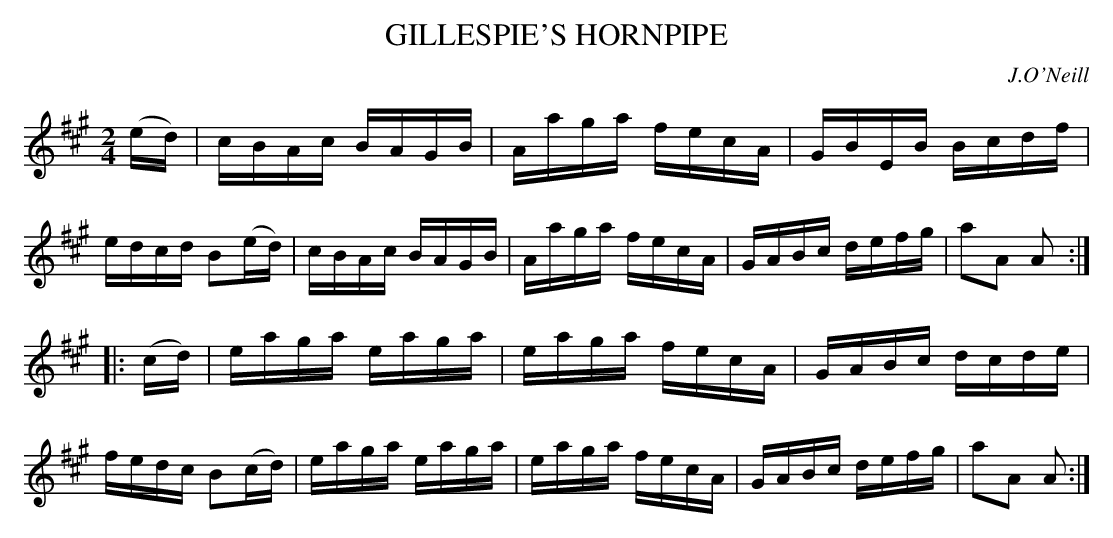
X:1
T: GILLESPIE'S HORNPIPE
O: J.O'Neill
M: 2/4
L: 1/16
K: A
(ed) |\
cBAc BAGB | Aaga fecA | GBEB Bcdf | edcd B2(ed) |\
cBAc BAGB | Aaga fecA | GABc defg | a2A2 A2 :|
|: (cd) |\
eaga eaga | eaga fecA | GABc dcde | fedc B2(cd) |\
eaga eaga | eaga fecA | GABc defg | a2A2 A2 :|
